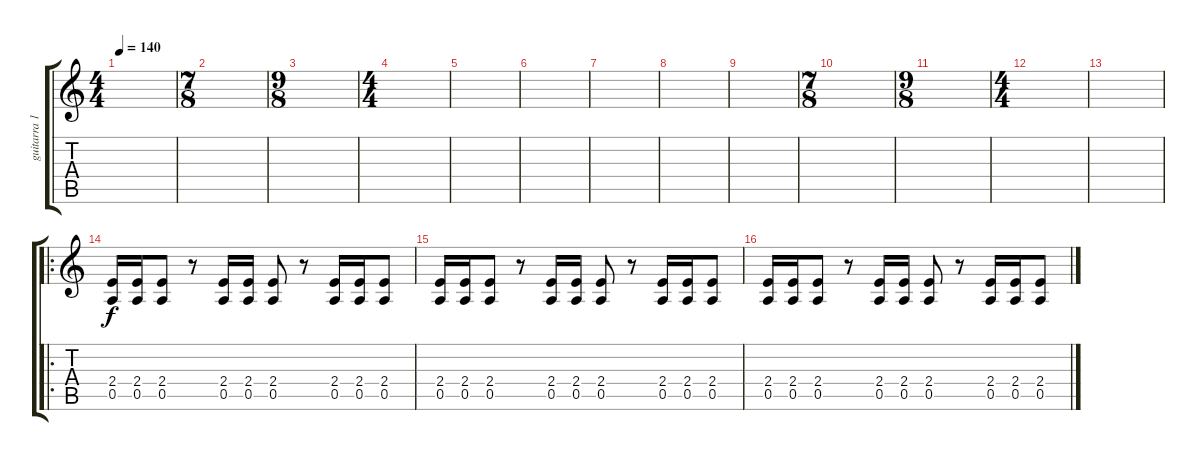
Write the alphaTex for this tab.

\track ("guitarra 1" "guitarra 1") {instrument distortionguitar}
\staff {score tabs}
\tuning (E4 B3 G3 D3 A2 D2) {hide}
\ts (4 4)
\tempo 140
\clef g2
\ks c
|
\ts (7 8)
|
\ts (9 8)
|
\ts (4 4)
|
|
|
|
|
|
\ts (7 8)
|
\ts (9 8)
|
\ts (4 4)
|
|
\ro
(2.4 0.5).16 (2.4 0.5).16 (2.4 0.5).8 r.8 (2.4 0.5).16 (2.4 0.5).16 (2.4 0.5).8 r.8 (2.4 0.5).16 (2.4 0.5).16 (2.4 0.5).8 |
(2.4 0.5).16 (2.4 0.5).16 (2.4 0.5).8 r.8 (2.4 0.5).16 (2.4 0.5).16 (2.4 0.5).8 r.8 (2.4 0.5).16 (2.4 0.5).16 (2.4 0.5).8 |
(2.4 0.5).16 (2.4 0.5).16 (2.4 0.5).8 r.8 (2.4 0.5).16 (2.4 0.5).16 (2.4 0.5).8 r.8 (2.4 0.5).16 (2.4 0.5).16 (2.4 0.5).8
